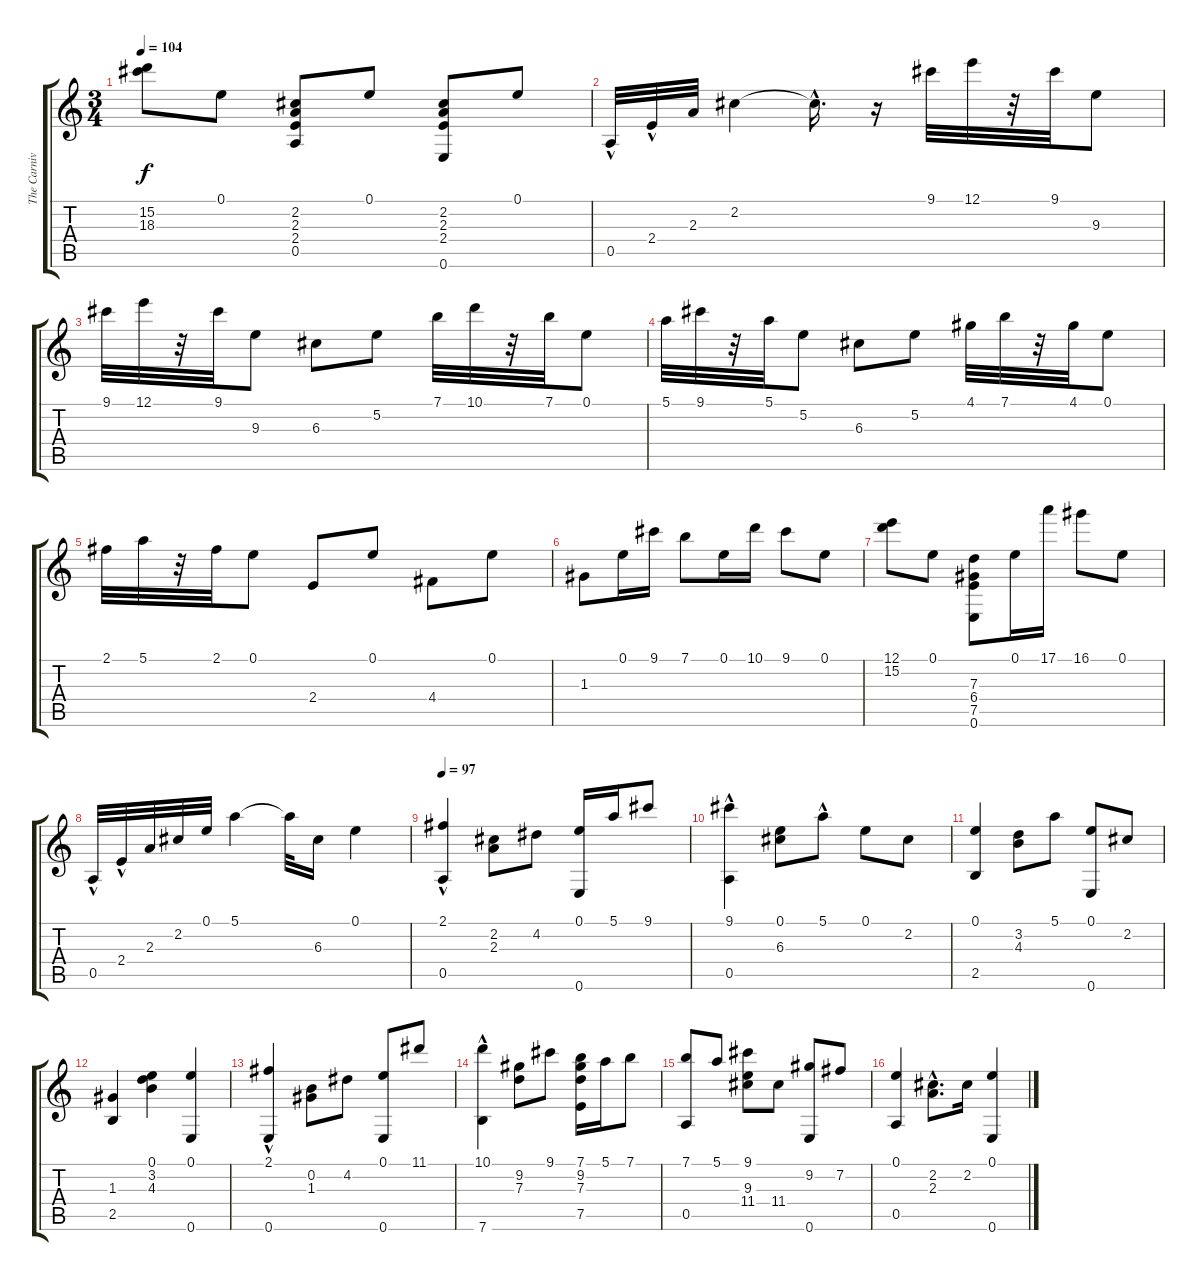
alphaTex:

\track ("The Carnival of Venice" "The Carniv") {instrument acousticguitarnylon}
\staff {score tabs}
\tuning (E4 B3 G3 D3 A2 E2) {hide}
\ts (3 4)
\tempo 104
\clef g2
\ks c
(15.2 18.3).8{dy f} 0.1.8 (2.2 2.3 2.4 0.5).8 0.1.8 (2.2 2.3 2.4 0.6).8 0.1.8 |
0.5{hac}.32 2.4{hac}.32 2.3.32 2.2.4 2.2{hac t}.16{d} r.16 9.1.32 12.1.32 r.32 9.1.32 9.3.8 |
9.1.32 12.1.32 r.32 9.1.32 9.3.8 6.3.8 5.2.8 7.1.32 10.1.32 r.32 7.1.32 0.1.8 |
5.1.32 9.1.32 r.32 5.1.32 5.2.8 6.3.8 5.2.8 4.1.32 7.1.32 r.32 4.1.32 0.1.8 |
2.1.32 5.1.32 r.32 2.1.32 0.1.8 2.4.8 0.1.8 4.4.8 0.1.8 |
1.3.8 0.1.16 9.1.16 7.1.8 0.1.16 10.1.16 9.1.8 0.1.8 |
(12.1 15.2).8 0.1.8 (7.3 6.4 7.5 0.6).8 0.1.16 17.1.16 16.1.8 0.1.8 |
0.5{hac}.32 2.4{hac}.32 2.3.32 2.2.32 0.1.32 5.1.4 5.1{t}.32 6.3.16 0.1.4 |
\tempo 97
(2.1{hac} 0.5).4 (2.2 2.3).8 4.2.8 (0.1 0.6).16 5.1.16 9.1.8 |
(9.1{hac} 0.5{hac}).4 (0.1 6.3).8 5.1{hac}.8 0.1.8 2.2.8 |
(0.1 2.5).4 (3.2 4.3).8 5.1.8 (0.1 0.6).8 2.2.8 |
(1.3 2.5).4 (0.1 3.2 4.3).4 (0.1 0.6).4 |
(2.1{hac} 0.6).4 (0.2 1.3).8 4.2.8 (0.1 0.6).8 11.1.8 |
(10.1{hac} 7.6).4 (9.2 7.3).8 9.1.8 (7.1 9.2 7.3 7.5).16 5.1.16 7.1.8 |
(7.1 0.5).8 5.1.8 (9.1 9.3 11.4).8 11.4.8 (9.2 0.6).8 7.2.8 |
(0.1 0.5).4 (2.2{hac} 2.3).8{d} 2.2.16 (0.1 0.6).4
